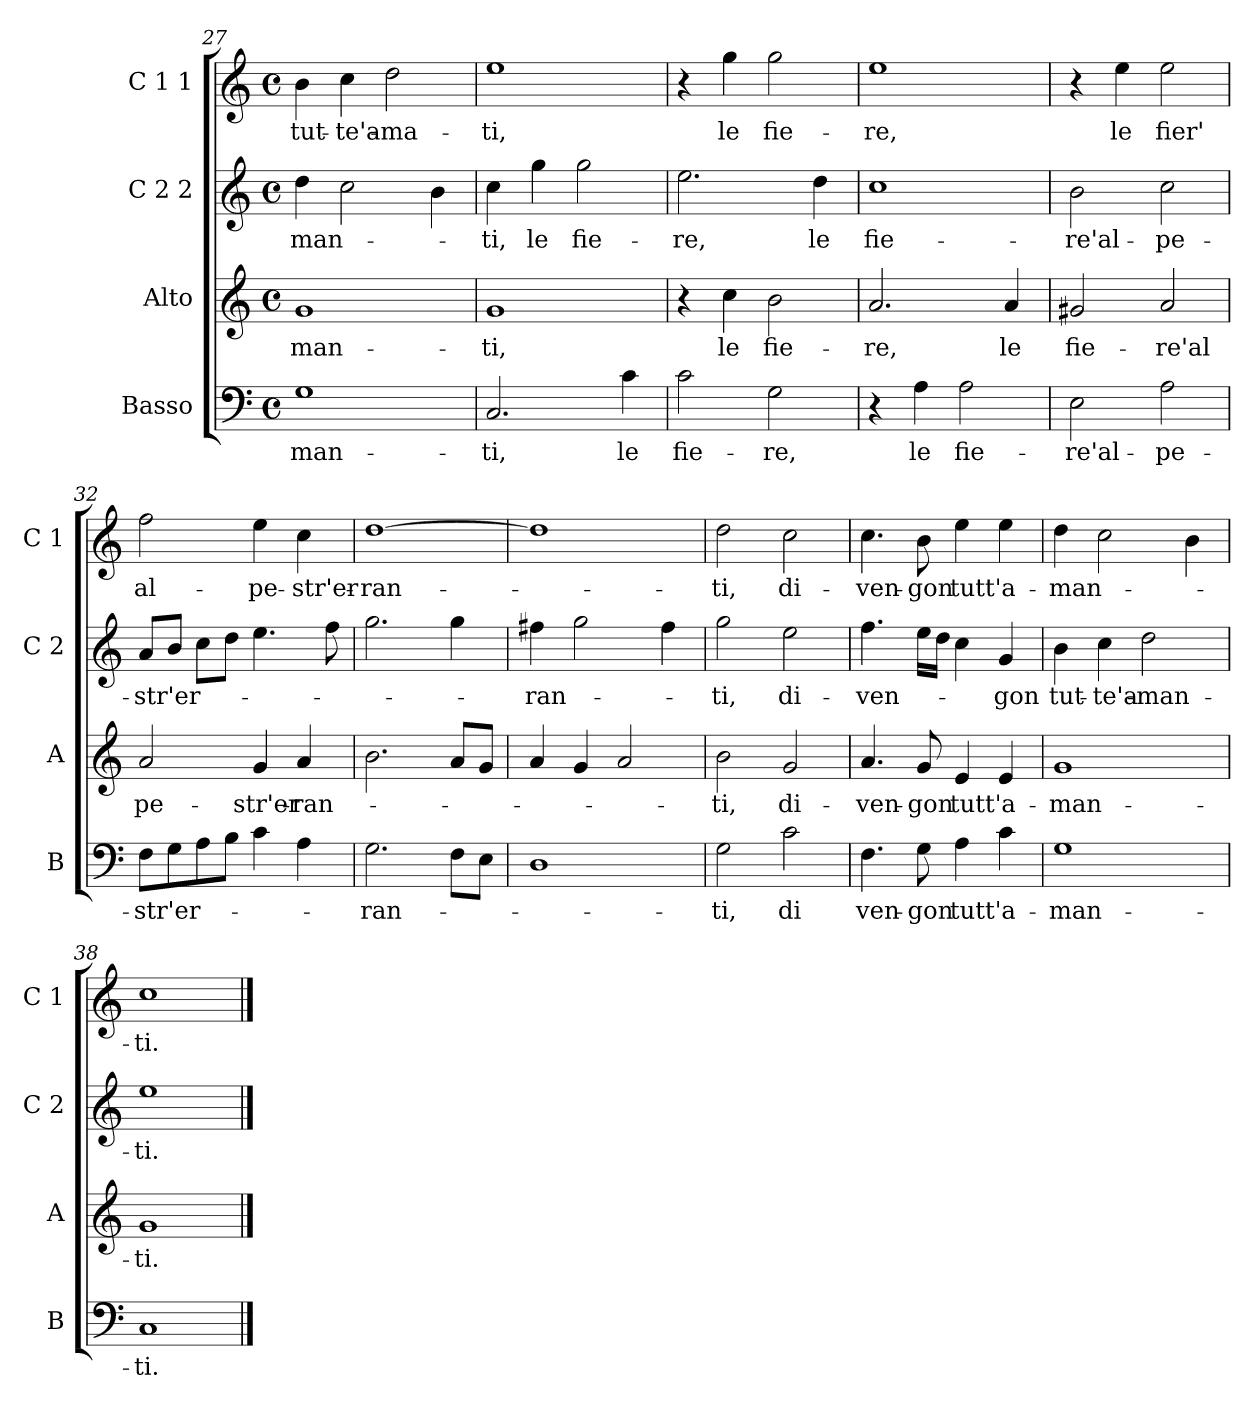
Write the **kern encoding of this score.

**kern	**text	**kern	**text	**kern	**text	**kern	**text
*part4	*part4	*part3	*part3	*part2	*part2	*part1	*part1
*staff4	*staff4	*staff3	*staff3	*staff2	*staff2	*staff1	*staff1
*I"Basso	*	*I"Alto	*	*I"C 2             2	*	*I"C 1                   1	*
*I'B	*	*I'A	*	*I'C 2	*	*I'C 1	*
!!LO:LB:g=z
*clefF4	*	*clefG2	*	*clefG2	*	*clefG2	*
*k[]	*	*k[]	*	*k[]	*	*k[]	*
*C:	*	*C:	*	*C:	*	*C:	*
*M4/4	*	*M4/4	*	*M4/4	*	*M4/4	*
*met(c)	*	*met(c)	*	*met(c)	*	*met(c)	*
=27	=27	=27	=27	=27	=27	=27	=27
!	!LO:LY:b	!	!LO:LY:b	!	!LO:LY:b	!	!LO:LY:b
1G	-man-	1g	-man-	4dd\	-man-	4b\	tut-
!	!	!	!	!	!	!	!LO:LY:b
.	.	.	.	2cc\	.	4cc\	-te'a-
!	!	!	!	!	!	!	!LO:LY:b
.	.	.	.	.	.	2dd\	-ma-
.	.	.	.	4b\	.	.	.
=28	=28	=28	=28	=28	=28	=28	=28
!	!LO:LY:b	!	!LO:LY:b	!	!LO:LY:b	!	!LO:LY:b
2.C/	-ti,	1g	-ti,	4cc\	-ti,	1ee	-ti,
!	!	!	!	!	!LO:LY:b	!	!
.	.	.	.	4gg\	le	.	.
!	!	!	!	!	!LO:LY:b	!	!
.	.	.	.	2gg\	fie-	.	.
!	!LO:LY:b	!	!	!	!	!	!
4c\	le	.	.	.	.	.	.
=29	=29	=29	=29	=29	=29	=29	=29
!	!LO:LY:b	!	!	!	!LO:LY:b	!	!
2c\	fie-	4r	.	2.ee\	-re,	4r	.
!	!	!	!LO:LY:b	!	!	!	!LO:LY:b
.	.	4cc\	le	.	.	4gg\	le
!	!LO:LY:b	!	!LO:LY:b	!	!	!	!LO:LY:b
2G\	-re,	2b\	fie-	.	.	2gg\	fie-
!	!	!	!	!	!LO:LY:b	!	!
.	.	.	.	4dd\	le	.	.
=30	=30	=30	=30	=30	=30	=30	=30
!	!	!	!LO:LY:b	!	!LO:LY:b	!	!LO:LY:b
4r	.	2.a/	-re,	1cc	fie-	1ee	-re,
!	!LO:LY:b	!	!	!	!	!	!
4A\	le	.	.	.	.	.	.
!	!LO:LY:b	!	!	!	!	!	!
2A\	fie-	.	.	.	.	.	.
!	!	!	!LO:LY:b	!	!	!	!
.	.	4a/	le	.	.	.	.
=31	=31	=31	=31	=31	=31	=31	=31
!	!LO:LY:b	!	!LO:LY:b	!	!LO:LY:b	!	!
2E\	-re'al-	2g#X/	fie-	2b\	-re'al-	4r	.
!	!	!	!	!	!	!	!LO:LY:b
.	.	.	.	.	.	4ee\	le
!	!LO:LY:b	!	!LO:LY:b	!	!LO:LY:b	!	!LO:LY:b
2A\	-pe-	2a/	-re'al	2cc\	-pe-	2ee\	fier'
=32	=32	=32	=32	=32	=32	=32	=32
!	!LO:LY:b	!	!LO:LY:b	!	!LO:LY:b	!	!LO:LY:b
8F\L	-str'er-	2a/	pe-	8a/L	-str'er-	2ff\	al-
8G\	.	.	.	8b/J	.	.	.
8A\	.	.	.	8cc\L	.	.	.
8B\J	.	.	.	8dd\J	.	.	.
!	!	!	!LO:LY:b	!	!	!	!LO:LY:b
4c\	.	4g/	-str'er-	4.ee\	.	4ee\	-pe-
!	!	!	!LO:LY:b	!	!	!	!LO:LY:b
4A\	.	4a/	-ran-	.	.	4cc\	-str'er-
.	.	.	.	8ff\	.	.	.
!!LO:LB:g=z
=33	=33	=33	=33	=33	=33	=33	=33
!	!LO:LY:b	!	!	!	!	!	!LO:LY:b
2.G\	-ran-	2.b\	.	2.gg\	.	[1dd	-ran-
8F\L	.	8a/L	.	4gg\	.	.	.
8E\J	.	8g/J	.	.	.	.	.
=34	=34	=34	=34	=34	=34	=34	=34
!	!	!	!	!	!LO:LY:b	!	!
1D	.	4a/	.	4ff#X\	-ran-	1dd]	.
.	.	4g/	.	2gg\	.	.	.
.	.	2a/	.	.	.	.	.
.	.	.	.	4ff#\	.	.	.
=35	=35	=35	=35	=35	=35	=35	=35
!	!LO:LY:b	!	!LO:LY:b	!	!LO:LY:b	!	!LO:LY:b
2G\	-ti,	2b\	-ti,	2gg\	-ti,	2dd\	-ti,
!	!LO:LY:b	!	!LO:LY:b	!	!LO:LY:b	!	!LO:LY:b
2c\	di	2g/	di-	2ee\	di-	2cc\	di-
=36	=36	=36	=36	=36	=36	=36	=36
!	!LO:LY:b	!	!LO:LY:b	!	!LO:LY:b	!	!LO:LY:b
4.F\	ven-	4.a/	-ven-	4.ff\	-ven-	4.cc\	-ven-
!	!LO:LY:b	!	!LO:LY:b	!	!	!	!LO:LY:b
8G\	-gon	8g/	-gon	16ee\LL	.	8b\	-gon
.	.	.	.	16dd\JJ	.	.	.
!	!LO:LY:b	!	!LO:LY:b	!	!	!	!LO:LY:b
4A\	tutt'	4e/	tutt'	4cc\	.	4ee\	tutt'
!	!LO:LY:b	!	!LO:LY:b	!	!LO:LY:b	!	!LO:LY:b
4c\	a-	4e/	a-	4g/	-gon	4ee\	a-
=37	=37	=37	=37	=37	=37	=37	=37
!	!LO:LY:b	!	!LO:LY:b	!	!LO:LY:b	!	!LO:LY:b
1G	-man-	1g	-man-	4b\	tut-	4dd\	-man-
!	!	!	!	!	!LO:LY:b	!	!
.	.	.	.	4cc\	-te'a-	2cc\	.
!	!	!	!	!	!LO:LY:b	!	!
.	.	.	.	2dd\	-man-	.	.
.	.	.	.	.	.	4b\	.
=38	=38	=38	=38	=38	=38	=38	=38
!	!LO:LY:b	!	!LO:LY:b	!	!LO:LY:b	!	!LO:LY:b
1C	-ti.	1g	-ti.	1ee	-ti.	1cc	-ti.
==	==	==	==	==	==	==	==
*-	*-	*-	*-	*-	*-	*-	*-
